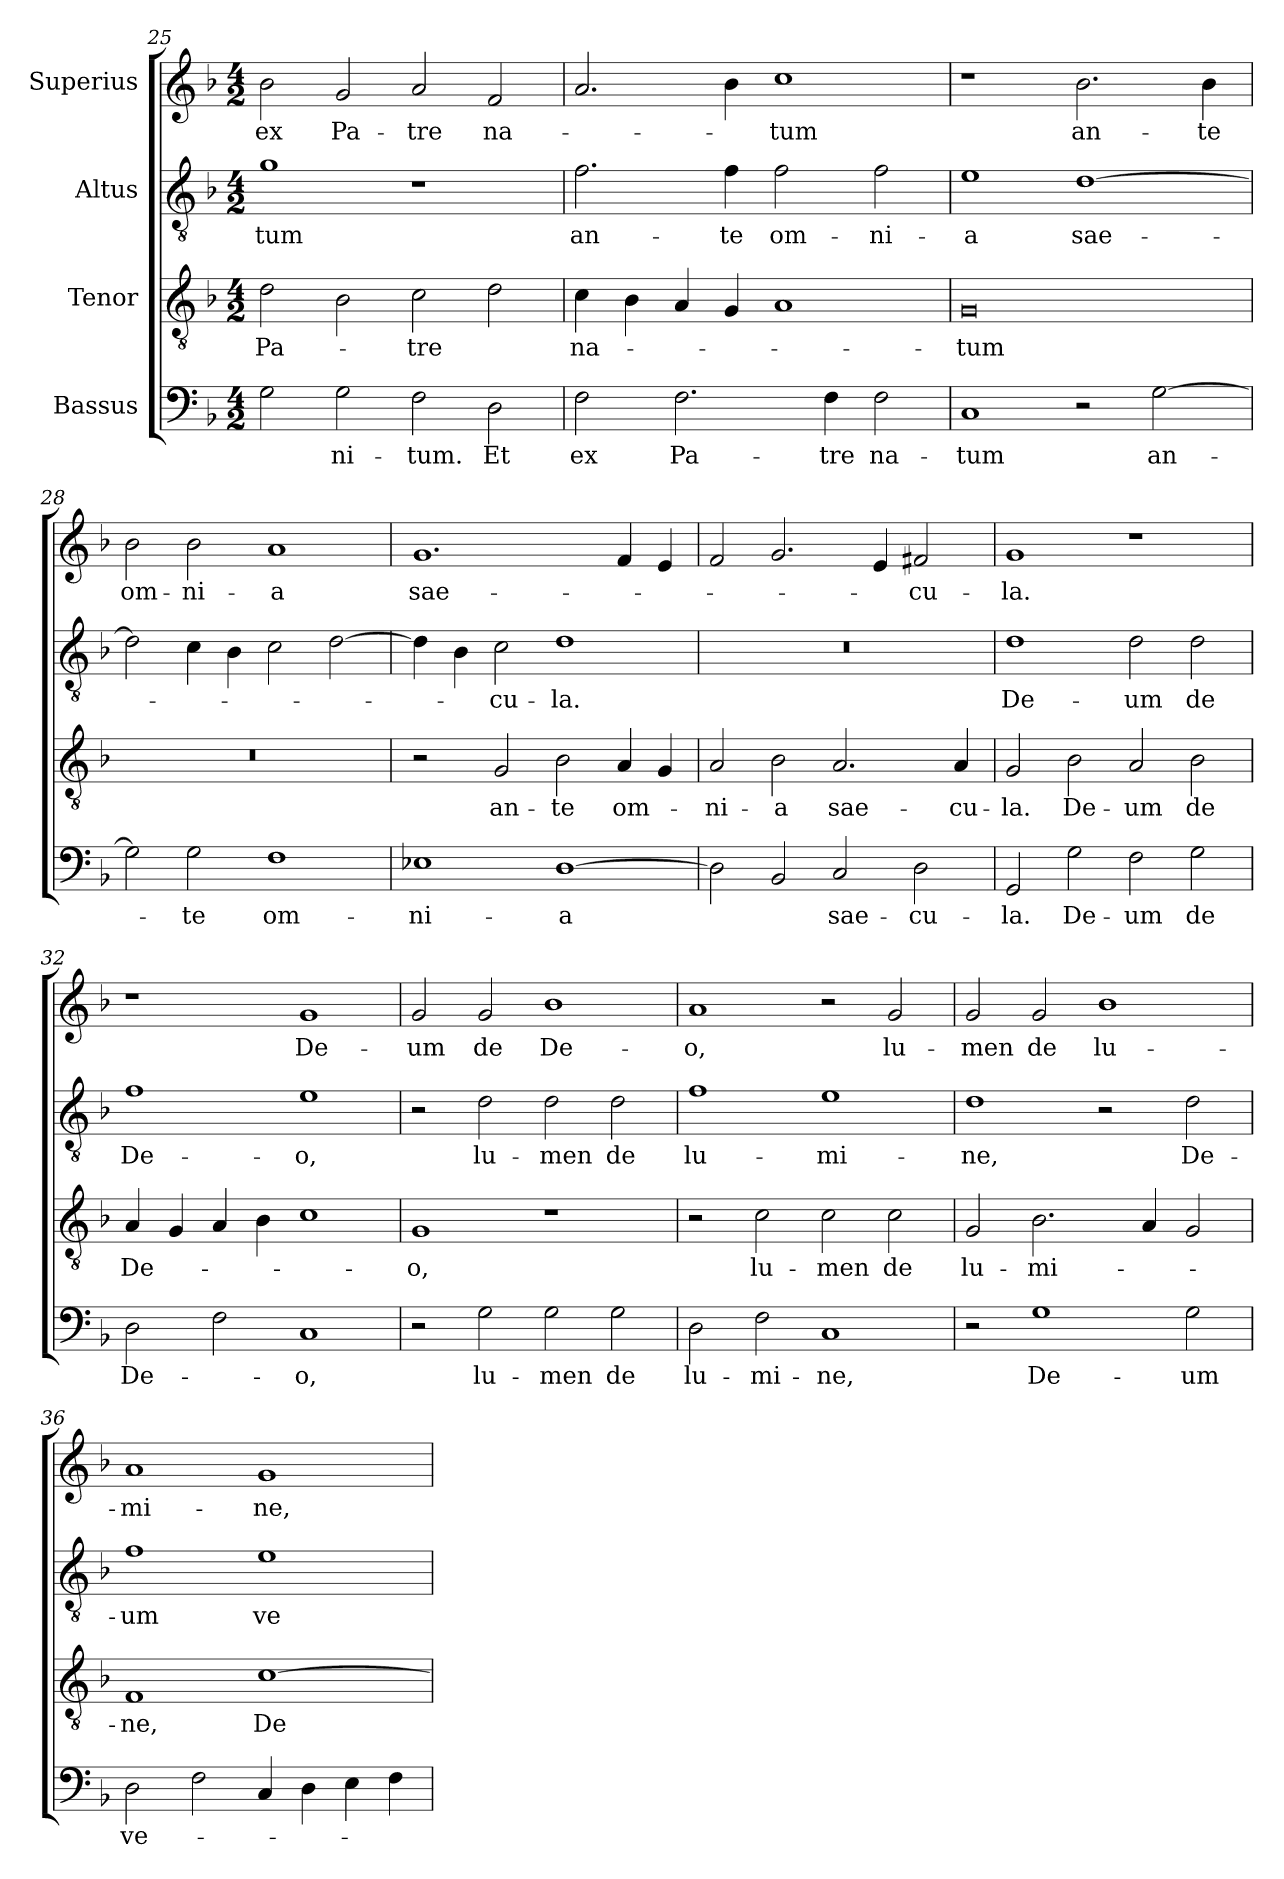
**kern	**text	**kern	**text	**kern	**text	**kern	**text
*part4	*part4	*part3	*part3	*part2	*part2	*part1	*part1
*staff4	*staff4	*staff3	*staff3	*staff2	*staff2	*staff1	*staff1
*I"Bassus	*	*I"Tenor	*	*I"Altus	*	*I"Superius	*
*clefF4	*	*clefGv2	*	*clefGv2	*	*clefG2	*
*k[b-]	*	*k[b-]	*	*k[b-]	*	*k[b-]	*
*M4/2	*	*M4/2	*	*M4/2	*	*M4/2	*
=25	=25	=25	=25	=25	=25	=25	=25
2G\	.	2d\	Pa-	1g\	-tum	2b-\	ex
2G\	-ni-	2B-\	.	.	.	2g/	Pa-
2F\	-tum.	2c\	-tre	1r	.	2a/	-tre
2D\	Et	2d\	.	.	.	2f/	na-
=26	=26	=26	=26	=26	=26	=26	=26
2F\	ex	4c\	na-	2.f\	an-	2.a/	.
.	.	4B-\	.	.	.	.	.
2.F\	Pa-	4A/	.	.	.	.	.
.	.	4G/	.	4f\	-te	4b-\	.
.	.	1A/	.	2f\	om-	1cc\	-tum
4F\	-tre	.	.	.	.	.	.
2F\	na-	.	.	2f\	-ni-	.	.
=27	=27	=27	=27	=27	=27	=27	=27
1C/	-tum	0G/	-tum	1e\	-a	1r	.
2r	.	.	.	[1d\	sae-	2.b-\	an-
[2G\	an-	.	.	.	.	.	.
.	.	.	.	.	.	4b-\	-te
=28	=28	=28	=28	=28	=28	=28	=28
2G\]	.	0r	.	2d\]	.	2b-\	om-
2G\	-te	.	.	4c\	.	2b-\	-ni-
.	.	.	.	4B-\	.	.	.
1F\	om-	.	.	2c\	.	1a/	-a
.	.	.	.	[2d\	.	.	.
=29	=29	=29	=29	=29	=29	=29	=29
1E-X\	-ni-	2r	.	4d\]	.	1.g/	sae-
.	.	.	.	4B-\	.	.	.
.	.	2G/	an-	2c\	-cu-	.	.
[1D\	-a	2B-\	-te	1d\	-la.	.	.
.	.	4A/	om-	.	.	4f/	.
.	.	4G/	.	.	.	4e/	.
=30	=30	=30	=30	=30	=30	=30	=30
2D\]	.	2A/	-ni-	0r	.	2f/	.
2BB-/	.	2B-\	-a	.	.	2.g/	.
2C/	sae-	2.A/	sae-	.	.	.	.
.	.	.	.	.	.	4e/	.
2D\	-cu-	.	.	.	.	2f#X/	-cu-
.	.	4A/	-cu-	.	.	.	.
=31	=31	=31	=31	=31	=31	=31	=31
2GG/	-la.	2G/	-la.	1d\	De-	1g/	-la.
2G\	De-	2B-\	De-	.	.	.	.
2F\	-um	2A/	-um	2d\	-um	1r	.
2G\	de	2B-\	de	2d\	de	.	.
=32	=32	=32	=32	=32	=32	=32	=32
2D\	De-	4A/	De-	1f\	De-	1r	.
.	.	4G/	.	.	.	.	.
2F\	.	4A/	.	.	.	.	.
.	.	4B-\	.	.	.	.	.
1C/	-o,	1c\	.	1e\	-o,	1g/	De-
=33	=33	=33	=33	=33	=33	=33	=33
2r	.	1G/	-o,	2r	.	2g/	-um
2G\	lu-	.	.	2d\	lu-	2g/	de
2G\	-men	1r	.	2d\	-men	1b-\	De-
2G\	de	.	.	2d\	de	.	.
=34	=34	=34	=34	=34	=34	=34	=34
2D\	lu-	2r	.	1f\	lu-	1a/	-o,
2F\	-mi-	2c\	lu-	.	.	.	.
1C/	-ne,	2c\	-men	1e\	-mi-	2r	.
.	.	2c\	de	.	.	2g/	lu-
=35	=35	=35	=35	=35	=35	=35	=35
2r	.	2G/	lu-	1d\	-ne,	2g/	-men
1G\	De-	2.B-\	-mi-	.	.	2g/	de
.	.	.	.	2r	.	1b-\	lu-
.	.	4A/	.	.	.	.	.
2G\	-um	2G/	.	2d\	De-	.	.
=36	=36	=36	=36	=36	=36	=36	=36
2D\	ve-	1F/	-ne,	1f\	-um	1a/	-mi-
2F\	.	.	.	.	.	.	.
4C/	.	[1c\	De-	1e\	ve-	1g/	-ne,
4D\	.	.	.	.	.	.	.
4E\	.	.	.	.	.	.	.
4F\	.	.	.	.	.	.	.
=	=	=	=	=	=	=	=
*-	*-	*-	*-	*-	*-	*-	*-
